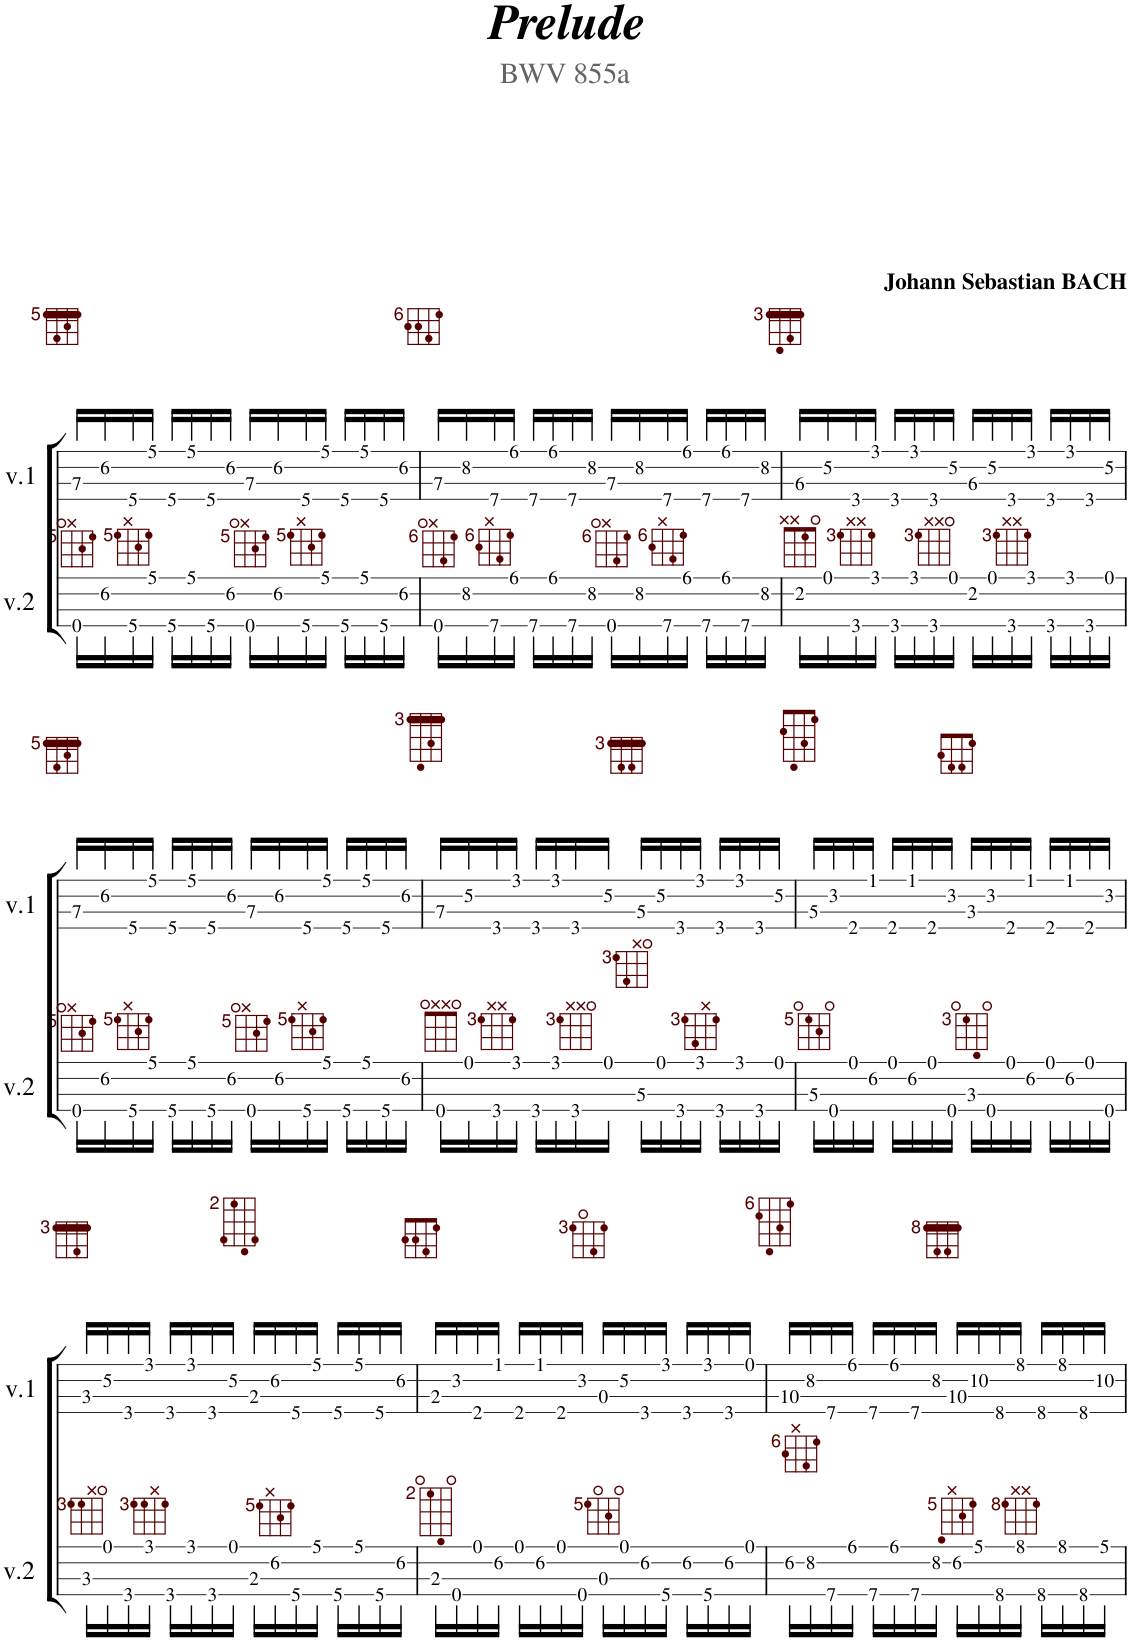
**kern	**kern
*part2	*part1
*staff2	*staff1
*I"v.2	*I"v.1
*I'v.2	*I'v.1
*stria4	*stria4
*k[b-e-]	*k[b-e-]
*M4/4	*M4/4
=1	=1
16g\LL	16g/LL
16b-\	16b-/
16cc\	16cc/
16dd\JJ	16dd/JJ
16cc\LL	16cc/LL
16dd\	16dd/
16cc\	16cc/
16b-\JJ	16b-/JJ
16g\LL	16g/LL
16b-\	16b-/
16cc\	16cc/
16dd\JJ	16dd/JJ
16cc\LL	16cc/LL
16dd\	16dd/
16cc\	16cc/
16b-\JJ	16b-/JJ
=2	=2
16g\LL	16g/LL
16cc\	16cc/
16dd\	16dd/
16ee-\JJ	16ee-/JJ
16dd\LL	16dd/LL
16ee-\	16ee-/
16dd\	16dd/
16cc\JJ	16cc/JJ
16g\LL	16g/LL
16cc\	16cc/
16dd\	16dd/
16ee-\JJ	16ee-/JJ
16dd\LL	16dd/LL
16ee-\	16ee-/
16dd\	16dd/
16cc\JJ	16cc/JJ
=3	=3
16f#X\LL	16f#X/LL
16a\	16a/
16b-\	16b-/
16cc\JJ	16cc/JJ
16b-\LL	16b-/LL
16cc\	16cc/
16b-\	16b-/
16a\JJ	16a/JJ
16f#\LL	16f#/LL
16a\	16a/
16b-\	16b-/
16cc\JJ	16cc/JJ
16b-\LL	16b-/LL
16cc\	16cc/
16b-\	16b-/
16a\JJ	16a/JJ
!!LO:LB:g=z
=4	=4
16g\LL	16g/LL
16b-\	16b-/
16cc\	16cc/
16dd\JJ	16dd/JJ
16cc\LL	16cc/LL
16dd\	16dd/
16cc\	16cc/
16b-\JJ	16b-/JJ
16g\LL	16g/LL
16b-\	16b-/
16cc\	16cc/
16dd\JJ	16dd/JJ
16cc\LL	16cc/LL
16dd\	16dd/
16cc\	16cc/
16b-\JJ	16b-/JJ
=5	=5
16g\LL	16g/LL
16a\	16a/
16b-\	16b-/
16cc\JJ	16cc/JJ
16b-\LL	16b-/LL
16cc\	16cc/
16b-\	16b-/
16a\JJ	16a/JJ
16f\LL	16f/LL
16a\	16a/
16b-\	16b-/
16cc\JJ	16cc/JJ
16b-\LL	16b-/LL
16cc\	16cc/
16b-\	16b-/
16a\JJ	16a/JJ
=6	=6
16f\LL	16f/LL
16g\	16g/
16a\	16a/
16b-\JJ	16b-/JJ
16a\LL	16a/LL
16b-\	16b-/
16a\	16a/
16g\JJ	16g/JJ
16e-\LL	16e-/LL
16g\	16g/
16a\	16a/
16b-\JJ	16b-/JJ
16a\LL	16a/LL
16b-\	16b-/
16a\	16a/
16g\JJ	16g/JJ
!!LO:LB:g=z
=7	=7
16e-\LL	16e-/LL
16a\	16a/
16b-\	16b-/
16cc\JJ	16cc/JJ
16b-\LL	16b-/LL
16cc\	16cc/
16b-\	16b-/
16a\JJ	16a/JJ
16d\LL	16d/LL
16b-\	16b-/
16cc\	16cc/
16dd\JJ	16dd/JJ
16cc\LL	16cc/LL
16dd\	16dd/
16cc\	16cc/
16b-\JJ	16b-/JJ
=8	=8
16d\LL	16d/LL
16g\	16g/
16a\	16a/
16b-\JJ	16b-/JJ
16a\LL	16a/LL
16b-\	16b-/
16a\	16a/
16g\JJ	16g/JJ
16c\LL	16c/LL
16a\	16a/
16b-\	16b-/
16cc\JJ	16cc/JJ
16b-\LL	16b-/LL
16cc\	16cc/
16b-\	16b-/
16a\JJ	16a/JJ
=9	=9
16b-\LL	16b-/LL
16cc\	16cc/
16dd\	16dd/
16ee-\JJ	16ee-/JJ
16dd\LL	16dd/LL
16ee-\	16ee-/
16dd\	16dd/
16cc\JJ	16cc/JJ
16b-\LL	16b-/LL
16dd\	16dd/
16ee-\	16ee-/
16ff\JJ	16ff/JJ
16ee-\LL	16ee-/LL
16ff\	16ff/
16ee-\	16ee-/
16dd\JJ	16dd/JJ
=	=
*-	*-
